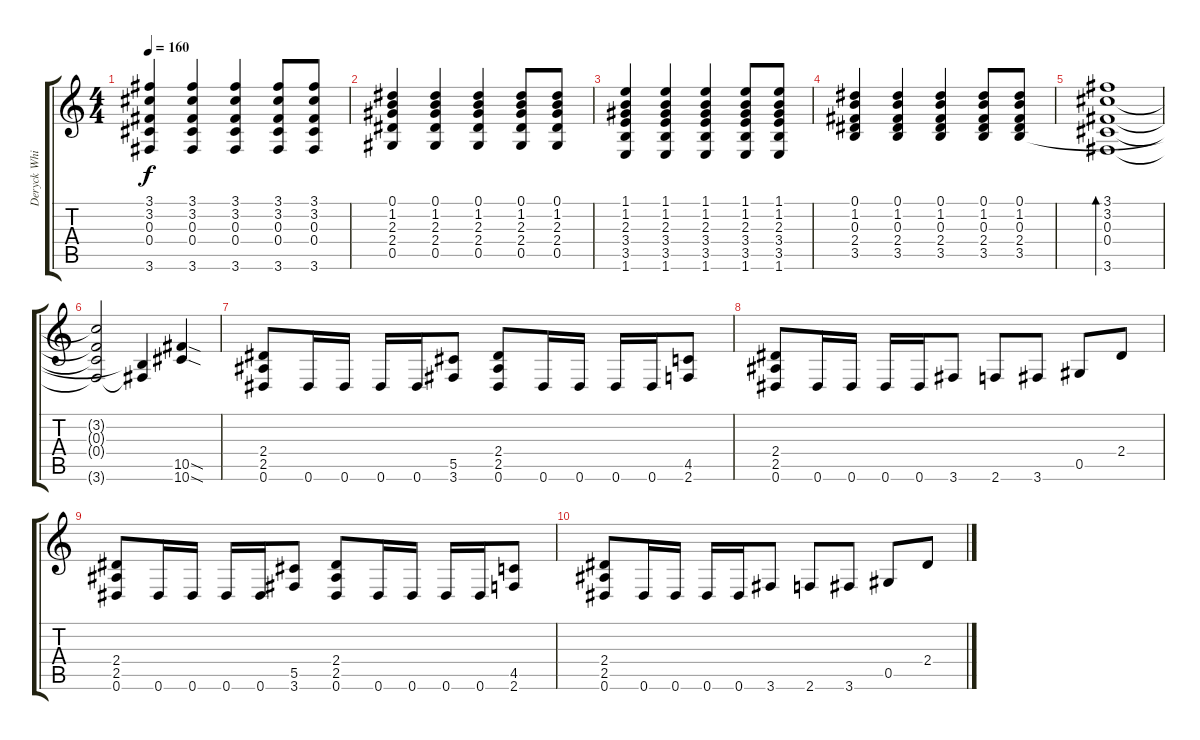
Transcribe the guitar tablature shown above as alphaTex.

\track ("Deryck Whibley" "Deryck Whi") {instrument distortionguitar}
\staff {score tabs}
\tuning (Eb4 Bb3 Gb3 Db3 Ab2 Eb2) {hide}
\ts (4 4)
\tempo 160
\clef g2
\ks c
(3.1 3.2 0.3 0.4 3.6).4{dy f} (3.1 3.2 0.3 0.4 3.6).4 (3.1 3.2 0.3 0.4 3.6).4 (3.1 3.2 0.3 0.4 3.6).8 (3.1 3.2 0.3 0.4 3.6).8 |
(0.1 1.2 2.3 2.4 0.5).4 (0.1 1.2 2.3 2.4 0.5).4 (0.1 1.2 2.3 2.4 0.5).4 (0.1 1.2 2.3 2.4 0.5).8 (0.1 1.2 2.3 2.4 0.5).8 |
(1.1 1.2 2.3 3.4 3.5 1.6).4 (1.1 1.2 2.3 3.4 3.5 1.6).4 (1.1 1.2 2.3 3.4 3.5 1.6).4 (1.1 1.2 2.3 3.4 3.5 1.6).8 (1.1 1.2 2.3 3.4 3.5 1.6).8 |
(0.1 1.2 0.3 2.4 3.5).4 (0.1 1.2 0.3 2.4 3.5).4 (0.1 1.2 0.3 2.4 3.5).4 (0.1 1.2 0.3 2.4 3.5).8 (0.1 1.2 0.3 2.4 3.5).8 |
(3.1 3.2 0.3 0.4 3.6).1{bd 240} |
(3.2{t} 0.3{t} 0.4{t} 3.6{t}).2 (3.5{t} 3.6{t}).4 (10.5{sod} 10.6{sod}).4{instrument distortionguitar} |
(2.4 2.5 0.6).8 0.6.16 0.6.16 0.6.16 0.6.16 (5.5 3.6).8 (2.4 2.5 0.6).8 0.6.16 0.6.16 0.6.16 0.6.16 (4.5 2.6).8 |
(2.4 2.5 0.6).8 0.6.16 0.6.16 0.6.16 0.6.16 3.6.8 2.6.8 3.6.8 0.5.8 2.4.8 |
(2.4 2.5 0.6).8 0.6.16 0.6.16 0.6.16 0.6.16 (5.5 3.6).8 (2.4 2.5 0.6).8 0.6.16 0.6.16 0.6.16 0.6.16 (4.5 2.6).8 |
(2.4 2.5 0.6).8 0.6.16 0.6.16 0.6.16 0.6.16 3.6.8 2.6.8 3.6.8 0.5.8 2.4.8
